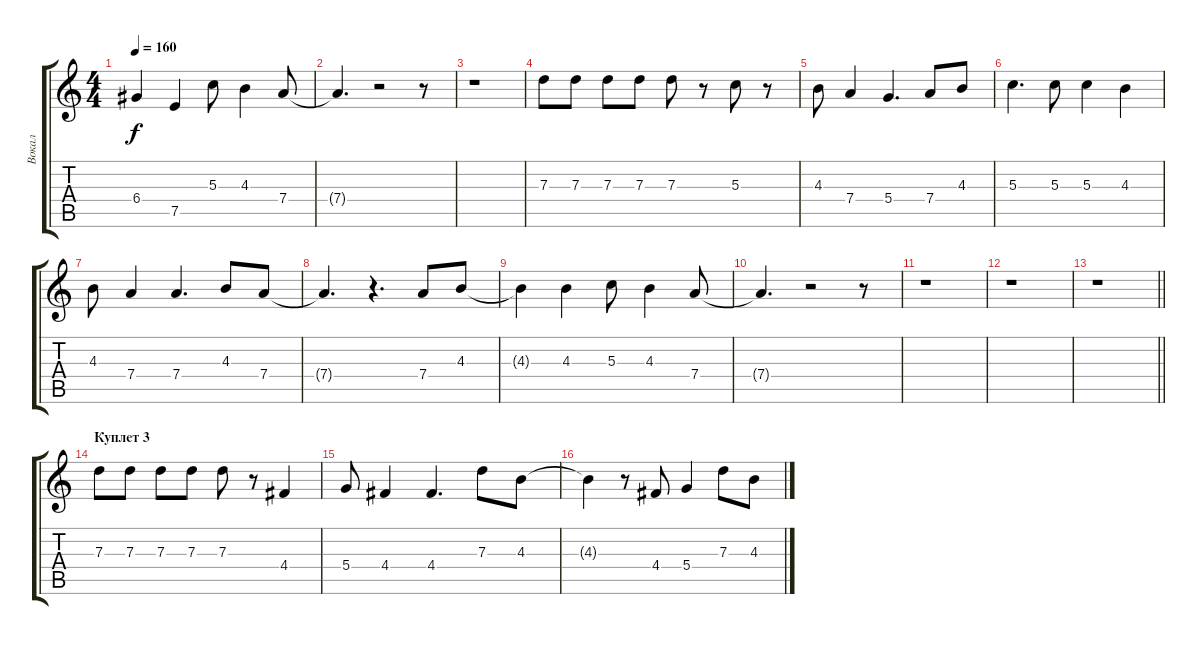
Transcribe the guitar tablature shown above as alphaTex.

\track ("Вокал" "Вокал") {instrument distortionguitar}
\staff {score tabs}
\tuning (E4 B3 G3 D3 A2 E2) {hide}
\ts (4 4)
\tempo 160
\clef g2
\ks c
6.4{t}.4{dy f} 7.5.4 5.3.8 4.3.4 7.4.8 |
7.4{t}.4{d} r.2 r.8 |
r.1 |
7.3.8 7.3.8 7.3.8 7.3.8 7.3.8 r.8 5.3.8 r.8 |
4.3.8 7.4.4 5.4.4{d} 7.4.8 4.3.8 |
5.3.4{d} 5.3.8 5.3.4 4.3.4 |
4.3.8 7.4.4 7.4.4{d} 4.3.8 7.4.8 |
7.4{t}.4{d} r.4{d} 7.4.8 4.3.8 |
4.3{t}.4 4.3.4 5.3.8 4.3.4 7.4.8 |
7.4{t}.4{d} r.2 r.8 |
r.1 |
r.1 |
\barLineRight lightlight
r.1 |
\section ("" "Куплет 3")
7.3.8 7.3.8 7.3.8 7.3.8 7.3.8 r.8 4.4.4 |
5.4.8 4.4.4 4.4.4{d} 7.3.8 4.3.8 |
4.3{t}.4 r.8 4.4.8 5.4.4 7.3.8 4.3.8
